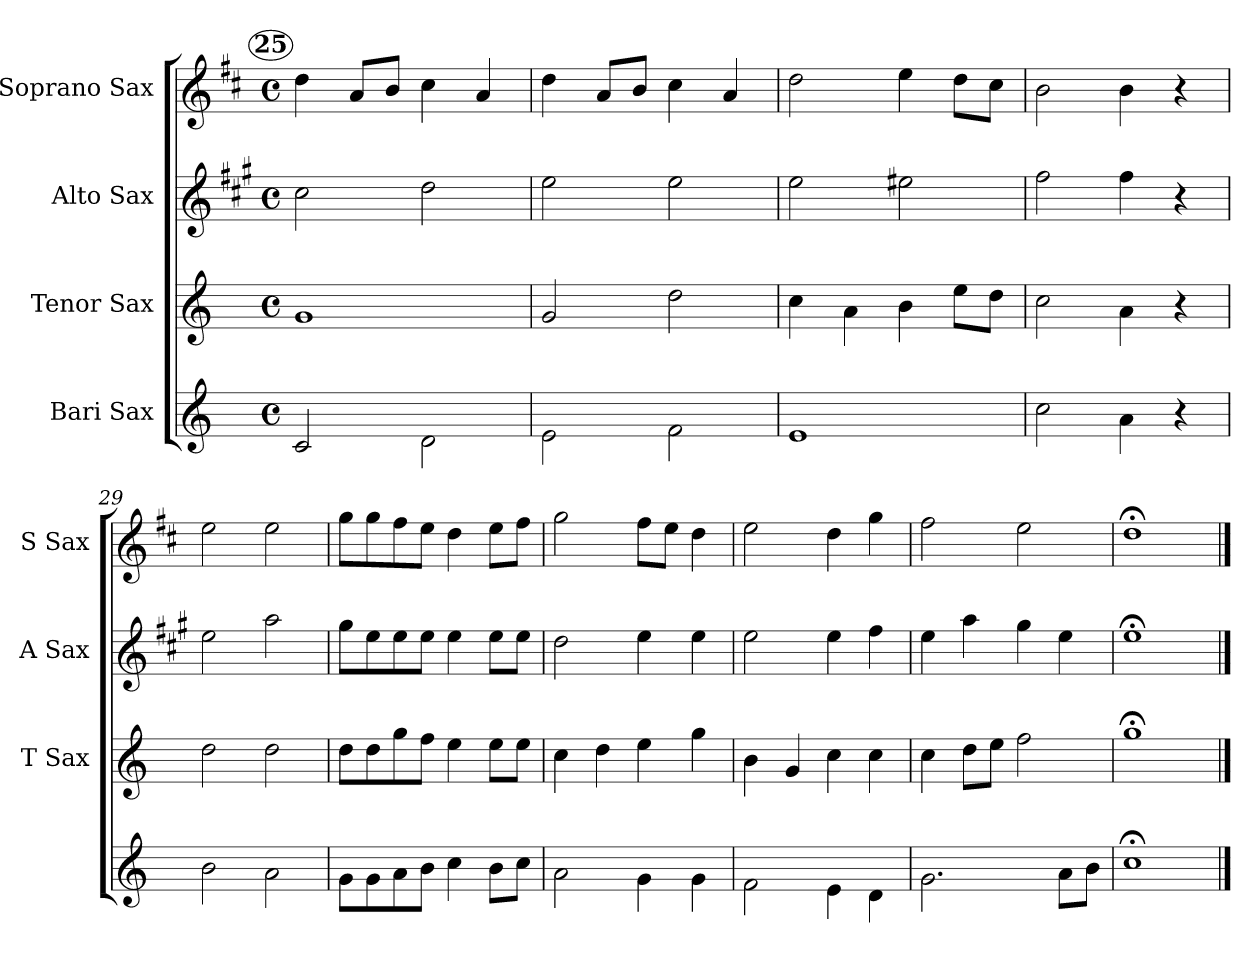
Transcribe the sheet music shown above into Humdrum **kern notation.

**kern	**kern	**kern	**kern
*part4	*part3	*part2	*part1
*staff4	*staff3	*staff2	*staff1
*I"Bari Sax	*I"Tenor Sax	*I"Alto Sax	*I"Soprano Sax
*	*I'T Sax	*I'A Sax	*I'S Sax
!!LO:LB:g=z
*clefG2	*clefG2	*clefG2	*clefG2
*ITrd12c21	*ITrd8c14	*ITrd5c9	*ITrd1c2
*k[]	*k[]	*k[]	*k[]
*C:	*C:	*C:	*C:
*M4/4	*M4/4	*M4/4	*M4/4
*met(c)	*met(c)	*met(c)	*met(c)
!!LO:REH:place=s1:a:B:enc=circle:fs=10.8:t=25
=25	=25	=25	=25
2C/	1G	2e\	4cc\
.	.	.	8g/L
.	.	.	8a/J
2D\	.	2f\	4b\
.	.	.	4g/
=26	=26	=26	=26
2E\	2G/	2g\	4cc\
.	.	.	8g/L
.	.	.	8a/J
2F\	2d\	2g\	4b\
.	.	.	4g/
=27	=27	=27	=27
1E	4c\	2g\	2cc\
.	4A\	.	.
.	4B\	2g#X\	4dd\
.	8e\L	.	8cc\L
.	8d\J	.	8b\J
=28	=28	=28	=28
2c\	2c\	2a\	2a\
4A\	4A\	4a\	4a\
4r	4r	4r	4r
=29	=29	=29	=29
2B\	2d\	2g\	2dd\
2A\	2d\	2cc\	2dd\
=30	=30	=30	=30
8G\L	8d\L	8b\L	8ff\L
8G\	8d\	8g\	8ff\
8A\	8g\	8g\	8ee\
8B\J	8f\J	8g\J	8dd\J
4c\	4e\	4g\	4cc\
8B\L	8e\L	8g\L	8dd\L
8c\J	8e\J	8g\J	8ee\J
=31	=31	=31	=31
2A\	4c\	2f\	2ff\
.	4d\	.	.
4G\	4e\	4g\	8ee\L
.	.	.	8dd\J
4G\	4g\	4g\	4cc\
=32	=32	=32	=32
2F\	4B\	2g\	2dd\
.	4G/	.	.
4E\	4c\	4g\	4cc\
4D\	4c\	4a\	4ff\
=33	=33	=33	=33
2.G\	4c\	4g\	2ee\
.	8d\L	4cc\	.
.	8e\J	.	.
.	2f\	4b\	2dd\
8A\L	.	4g\	.
8B\J	.	.	.
=34	=34	=34	=34
1c;<	1g;<	1g;<	1cc;<
==	==	==	==
*-	*-	*-	*-
